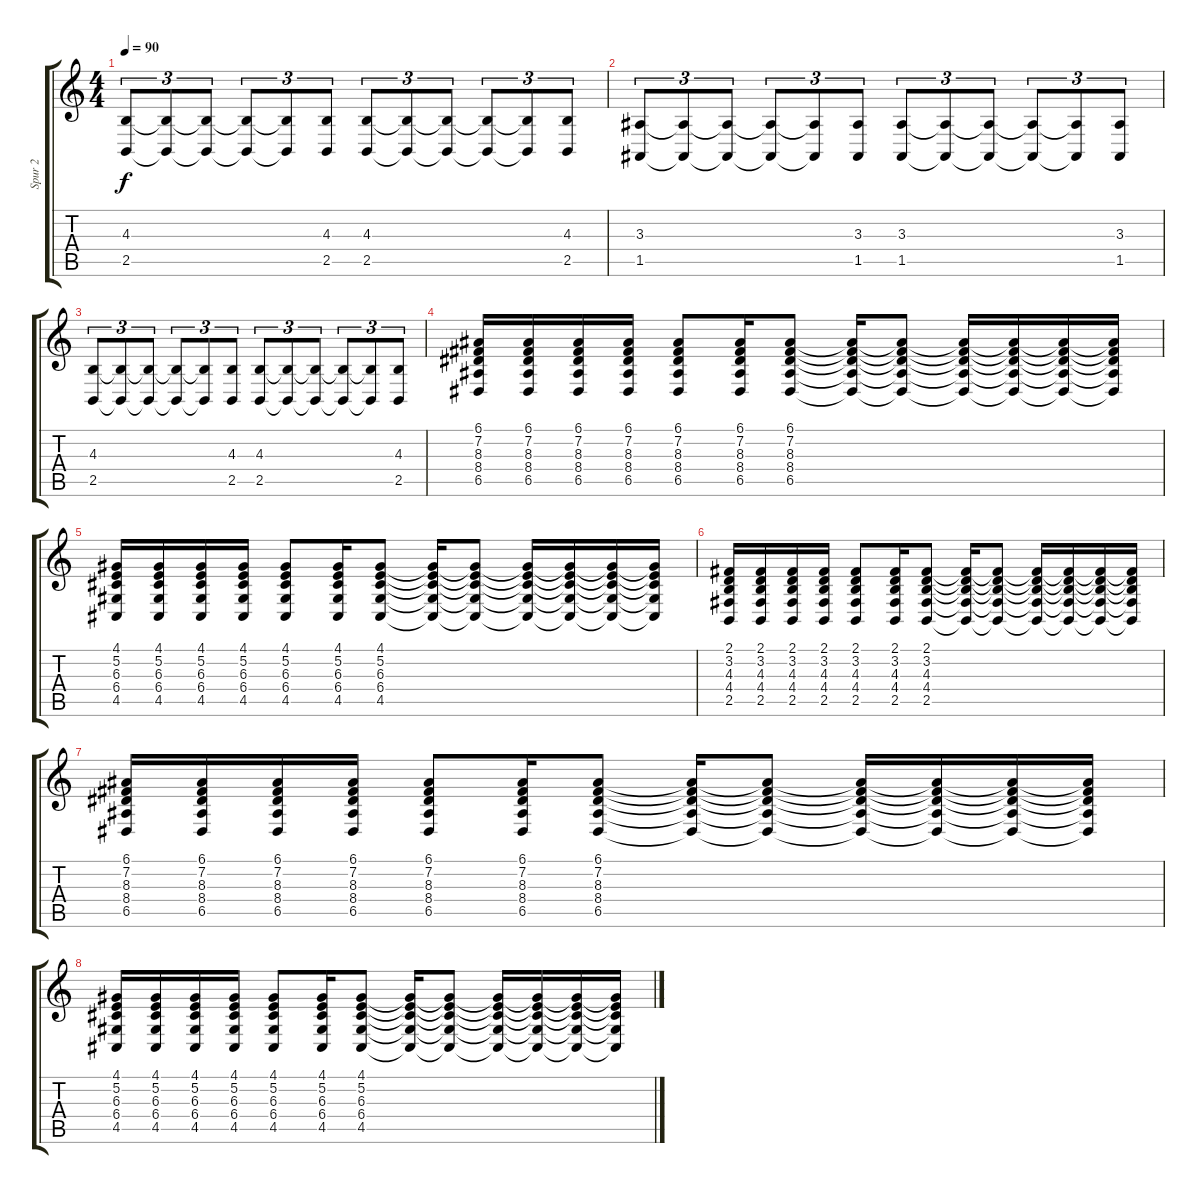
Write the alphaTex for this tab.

\track ("Spur 2" "Spur 2") {instrument churchorgan}
\staff {score tabs}
\tuning (E4 B3 G3 D3 A2 E2) {hide}
\ts (4 4)
\tempo 90
\clef g2
\ks c
(4.3 2.5).8{tu (3 2) dy f} (4.3{t} 2.5{t}).8{tu (3 2)} (4.3{t} 2.5{t}).8{tu (3 2)} (4.3{t} 2.5{t}).8{tu (3 2)} (4.3{t} 2.5{t}).8{tu (3 2)} (4.3 2.5).8{tu (3 2)} (4.3 2.5).8{tu (3 2)} (4.3{t} 2.5{t}).8{tu (3 2)} (4.3{t} 2.5{t}).8{tu (3 2)} (4.3{t} 2.5{t}).8{tu (3 2)} (4.3{t} 2.5{t}).8{tu (3 2)} (4.3 2.5).8{tu (3 2)} |
(3.3 1.5).8{tu (3 2)} (3.3{t} 1.5{t}).8{tu (3 2)} (3.3{t} 1.5{t}).8{tu (3 2)} (3.3{t} 1.5{t}).8{tu (3 2)} (3.3{t} 1.5{t}).8{tu (3 2)} (3.3 1.5).8{tu (3 2)} (3.3 1.5).8{tu (3 2)} (3.3{t} 1.5{t}).8{tu (3 2)} (3.3{t} 1.5{t}).8{tu (3 2)} (3.3{t} 1.5{t}).8{tu (3 2)} (3.3{t} 1.5{t}).8{tu (3 2)} (3.3 1.5).8{tu (3 2)} |
(4.3 2.5).8{tu (3 2)} (4.3{t} 2.5{t}).8{tu (3 2)} (4.3{t} 2.5{t}).8{tu (3 2)} (4.3{t} 2.5{t}).8{tu (3 2)} (4.3{t} 2.5{t}).8{tu (3 2)} (4.3 2.5).8{tu (3 2)} (4.3 2.5).8{tu (3 2)} (4.3{t} 2.5{t}).8{tu (3 2)} (4.3{t} 2.5{t}).8{tu (3 2)} (4.3{t} 2.5{t}).8{tu (3 2)} (4.3{t} 2.5{t}).8{tu (3 2)} (4.3 2.5).8{tu (3 2)} |
(6.1 7.2 8.3 8.4 6.5).16 (6.1 7.2 8.3 8.4 6.5).16 (6.1 7.2 8.3 8.4 6.5).16 (6.1 7.2 8.3 8.4 6.5).16 (6.1 7.2 8.3 8.4 6.5).8 (6.1 7.2 8.3 8.4 6.5).16 (6.1 7.2 8.3 8.4 6.5).8 (6.1{t} 7.2{t} 8.3{t} 8.4{t} 6.5{t}).16 (6.1{t} 7.2{t} 8.3{t} 8.4{t} 6.5{t}).8 (6.1{t} 7.2{t} 8.3{t} 8.4{t} 6.5{t}).16 (6.1{t} 7.2{t} 8.3{t} 8.4{t} 6.5{t}).16 (6.1{t} 7.2{t} 8.3{t} 8.4{t} 6.5{t}).16 (6.1{t} 7.2{t} 8.3{t} 8.4{t} 6.5{t}).16 |
(4.1 5.2 6.3 6.4 4.5).16 (4.1 5.2 6.3 6.4 4.5).16 (4.1 5.2 6.3 6.4 4.5).16 (4.1 5.2 6.3 6.4 4.5).16 (4.1 5.2 6.3 6.4 4.5).8 (4.1 5.2 6.3 6.4 4.5).16 (4.1 5.2 6.3 6.4 4.5).8 (4.1{t} 5.2{t} 6.3{t} 6.4{t} 4.5{t}).16 (4.1{t} 5.2{t} 6.3{t} 6.4{t} 4.5{t}).8 (4.1{t} 5.2{t} 6.3{t} 6.4{t} 4.5{t}).16 (4.1{t} 5.2{t} 6.3{t} 6.4{t} 4.5{t}).16 (4.1{t} 5.2{t} 6.3{t} 6.4{t} 4.5{t}).16 (4.1{t} 5.2{t} 6.3{t} 6.4{t} 4.5{t}).16 |
(2.1 3.2 4.3 4.4 2.5).16 (2.1 3.2 4.3 4.4 2.5).16 (2.1 3.2 4.3 4.4 2.5).16 (2.1 3.2 4.3 4.4 2.5).16 (2.1 3.2 4.3 4.4 2.5).8 (2.1 3.2 4.3 4.4 2.5).16 (2.1 3.2 4.3 4.4 2.5).8 (2.1{t} 3.2{t} 4.3{t} 4.4{t} 2.5{t}).16 (2.1{t} 3.2{t} 4.3{t} 4.4{t} 2.5{t}).8 (2.1{t} 3.2{t} 4.3{t} 4.4{t} 2.5{t}).16 (2.1{t} 3.2{t} 4.3{t} 4.4{t} 2.5{t}).16 (2.1{t} 3.2{t} 4.3{t} 4.4{t} 2.5{t}).16 (2.1{t} 3.2{t} 4.3{t} 4.4{t} 2.5{t}).16 |
(6.1 7.2 8.3 8.4 6.5).16 (6.1 7.2 8.3 8.4 6.5).16 (6.1 7.2 8.3 8.4 6.5).16 (6.1 7.2 8.3 8.4 6.5).16 (6.1 7.2 8.3 8.4 6.5).8 (6.1 7.2 8.3 8.4 6.5).16 (6.1 7.2 8.3 8.4 6.5).8 (6.1{t} 7.2{t} 8.3{t} 8.4{t} 6.5{t}).16 (6.1{t} 7.2{t} 8.3{t} 8.4{t} 6.5{t}).8 (6.1{t} 7.2{t} 8.3{t} 8.4{t} 6.5{t}).16 (6.1{t} 7.2{t} 8.3{t} 8.4{t} 6.5{t}).16 (6.1{t} 7.2{t} 8.3{t} 8.4{t} 6.5{t}).16 (6.1{t} 7.2{t} 8.3{t} 8.4{t} 6.5{t}).16 |
(4.1 5.2 6.3 6.4 4.5).16 (4.1 5.2 6.3 6.4 4.5).16 (4.1 5.2 6.3 6.4 4.5).16 (4.1 5.2 6.3 6.4 4.5).16 (4.1 5.2 6.3 6.4 4.5).8 (4.1 5.2 6.3 6.4 4.5).16 (4.1 5.2 6.3 6.4 4.5).8 (4.1{t} 5.2{t} 6.3{t} 6.4{t} 4.5{t}).16 (4.1{t} 5.2{t} 6.3{t} 6.4{t} 4.5{t}).8 (4.1{t} 5.2{t} 6.3{t} 6.4{t} 4.5{t}).16 (4.1{t} 5.2{t} 6.3{t} 6.4{t} 4.5{t}).16 (4.1{t} 5.2{t} 6.3{t} 6.4{t} 4.5{t}).16 (4.1{t} 5.2{t} 6.3{t} 6.4{t} 4.5{t}).16
